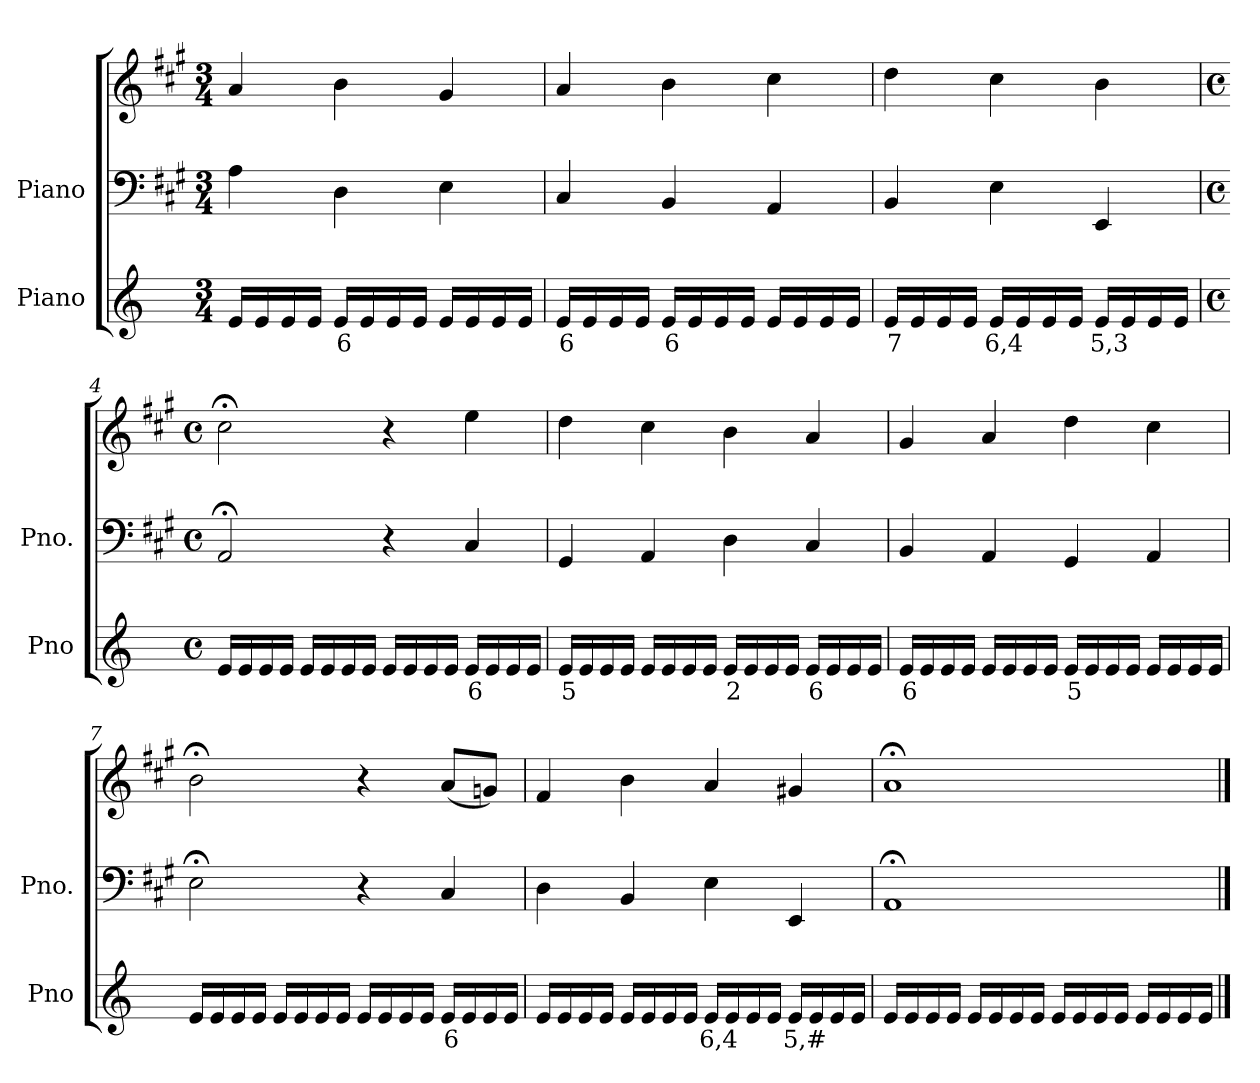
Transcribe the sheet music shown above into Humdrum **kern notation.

**kern	**text	**kern	**kern
*part2	*part2	*part1	*part1
*staff3	*staff3	*staff2	*staff1
*I"Piano	*	*I"Piano	*
*I'Pno	*	*I'Pno.	*
*clefG2	*	*clefF4	*clefG2
*k[]	*	*k[f#c#g#]	*k[f#c#g#]
*M3/4	*	*M3/4	*M3/4
=1	=1	=1	=1
16e/LL	.	4A\	4a/
16e/	.	.	.
16e/	.	.	.
16e/JJ	.	.	.
!	!LO:LY:b	!	!
16e/LL	6	4D\	4b\
16e/	.	.	.
16e/	.	.	.
16e/JJ	.	.	.
16e/LL	.	4E\	4g#/
16e/	.	.	.
16e/	.	.	.
16e/JJ	.	.	.
=2	=2	=2	=2
!	!LO:LY:b	!	!
16e/LL	6	4C#/	4a/
16e/	.	.	.
16e/	.	.	.
16e/JJ	.	.	.
!	!LO:LY:b	!	!
16e/LL	6	4BB/	4b\
16e/	.	.	.
16e/	.	.	.
16e/JJ	.	.	.
16e/LL	.	4AA/	4cc#\
16e/	.	.	.
16e/	.	.	.
16e/JJ	.	.	.
=3	=3	=3	=3
!	!LO:LY:b	!	!
16e/LL	7	4BB/	4dd\
16e/	.	.	.
16e/	.	.	.
16e/JJ	.	.	.
!	!LO:LY:b	!	!
16e/LL	6,4	4E\	4cc#\
16e/	.	.	.
16e/	.	.	.
16e/JJ	.	.	.
!	!LO:LY:b	!	!
16e/LL	5,3	4EE/	4b\
16e/	.	.	.
16e/	.	.	.
16e/JJ	.	.	.
=4	=4	=4	=4
*M4/4	*	*M4/4	*M4/4
*met(c)	*	*met(c)	*met(c)
16e/LL	.	2AA;</	2cc#;<\
16e/	.	.	.
16e/	.	.	.
16e/JJ	.	.	.
16e/LL	.	.	.
16e/	.	.	.
16e/	.	.	.
16e/JJ	.	.	.
16e/LL	.	4r	4r
16e/	.	.	.
16e/	.	.	.
16e/JJ	.	.	.
!	!LO:LY:b	!	!
16e/LL	6	4C#/	4ee\
16e/	.	.	.
16e/	.	.	.
16e/JJ	.	.	.
=5	=5	=5	=5
!	!LO:LY:b	!	!
16e/LL	5	4GG#/	4dd\
16e/	.	.	.
16e/	.	.	.
16e/JJ	.	.	.
16e/LL	.	4AA/	4cc#\
16e/	.	.	.
16e/	.	.	.
16e/JJ	.	.	.
!	!LO:LY:b	!	!
16e/LL	2	4D\	4b\
16e/	.	.	.
16e/	.	.	.
16e/JJ	.	.	.
!	!LO:LY:b	!	!
16e/LL	6	4C#/	4a/
16e/	.	.	.
16e/	.	.	.
16e/JJ	.	.	.
=6	=6	=6	=6
!	!LO:LY:b	!	!
16e/LL	6	4BB/	4g#/
16e/	.	.	.
16e/	.	.	.
16e/JJ	.	.	.
16e/LL	.	4AA/	4a/
16e/	.	.	.
16e/	.	.	.
16e/JJ	.	.	.
!	!LO:LY:b	!	!
16e/LL	5	4GG#/	4dd\
16e/	.	.	.
16e/	.	.	.
16e/JJ	.	.	.
16e/LL	.	4AA/	4cc#\
16e/	.	.	.
16e/	.	.	.
16e/JJ	.	.	.
=7	=7	=7	=7
16e/LL	.	2E;<\	2b;<\
16e/	.	.	.
16e/	.	.	.
16e/JJ	.	.	.
16e/LL	.	.	.
16e/	.	.	.
16e/	.	.	.
16e/JJ	.	.	.
16e/LL	.	4r	4r
16e/	.	.	.
16e/	.	.	.
16e/JJ	.	.	.
!	!LO:LY:b	!	!
16e/LL	6	4C#/	(<8a/L
16e/	.	.	.
16e/	.	.	8gn/J)
16e/JJ	.	.	.
=8	=8	=8	=8
16e/LL	.	4D\	4f#/
16e/	.	.	.
16e/	.	.	.
16e/JJ	.	.	.
16e/LL	.	4BB/	4b\
16e/	.	.	.
16e/	.	.	.
16e/JJ	.	.	.
!	!LO:LY:b	!	!
16e/LL	6,4	4E\	4a/
16e/	.	.	.
16e/	.	.	.
16e/JJ	.	.	.
!	!LO:LY:b	!	!
16e/LL	5,#	4EE/	4g#X/
16e/	.	.	.
16e/	.	.	.
16e/JJ	.	.	.
=9	=9	=9	=9
16e/LL	.	1AA;<	1a;<
16e/	.	.	.
16e/	.	.	.
16e/JJ	.	.	.
16e/LL	.	.	.
16e/	.	.	.
16e/	.	.	.
16e/JJ	.	.	.
16e/LL	.	.	.
16e/	.	.	.
16e/	.	.	.
16e/JJ	.	.	.
16e/LL	.	.	.
16e/	.	.	.
16e/	.	.	.
16e/JJ	.	.	.
==	==	==	==
*-	*-	*-	*-
